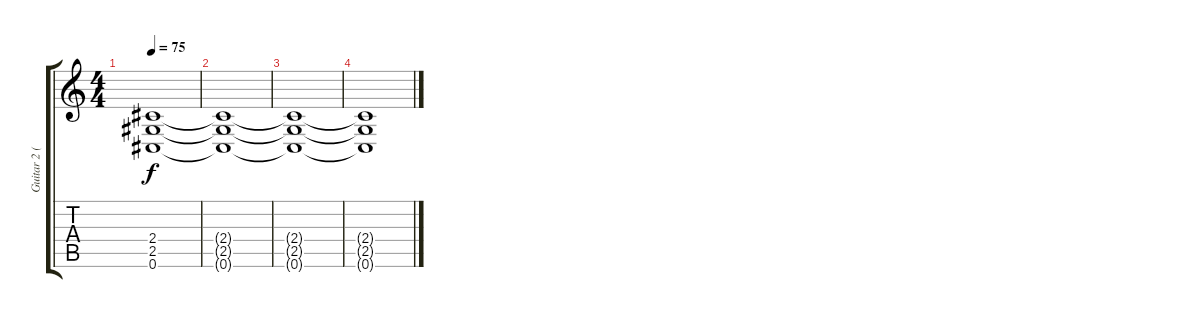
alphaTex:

\track ("Guitar 2 (Distortion)" "Guitar 2 (") {instrument distortionguitar}
\staff {score tabs}
\tuning (Db4 Ab3 E3 B2 Gb2 Db2) {hide}
\ts (4 4)
\tempo 75
\clef g2
\ks c
(2.4 2.5 0.6).1{dy f} |
(2.4{t} 2.5{t} 0.6{t}).1 |
(2.4{t} 2.5{t} 0.6{t}).1 |
(2.4{t} 2.5{t} 0.6{t}).1
